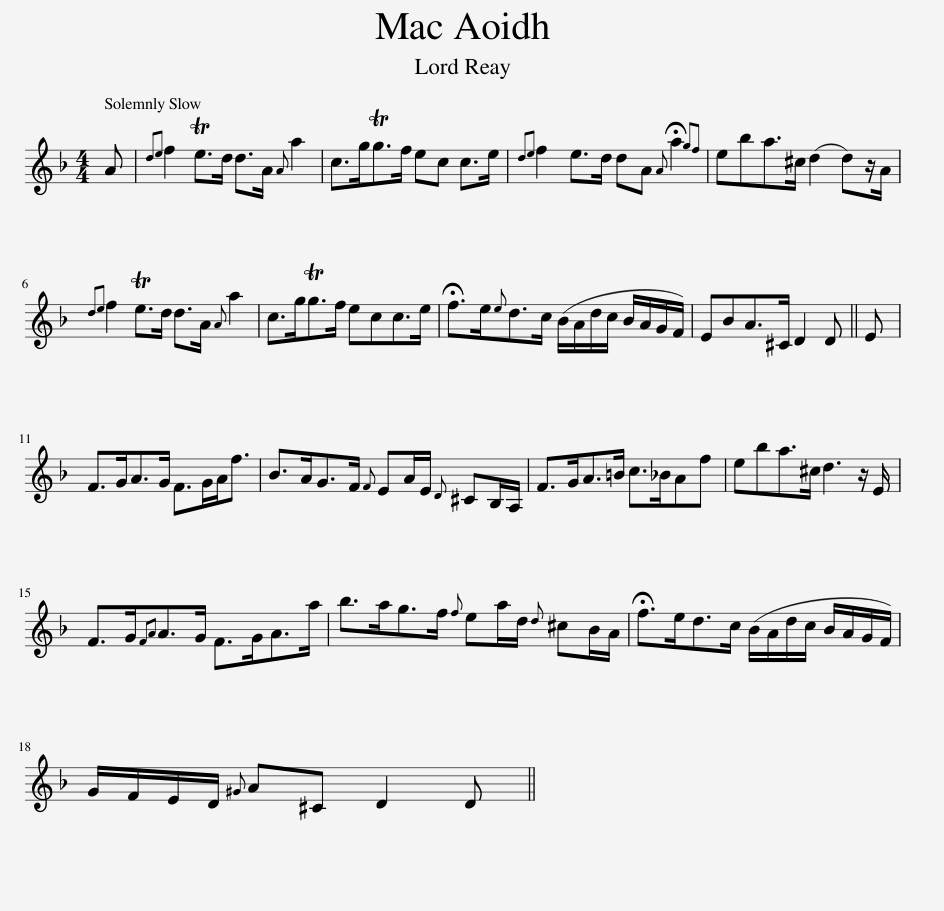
X:1
L:1/8
M:4/4
I:linebreak $
K:Dmin
V:1 treble
V:1
 A |{de} f2 Te>d d>A{A} a2 | c>gTg>f ec c>e |{de} f2 e>d dA{!fermata!A} !fermata!a2{!fermata!g!fermata!f} | eba>^c (d2 d)z/A/ |$ %5
{de} f2 Te>d d>A{A} a2 | c>gTg>f ecc>e | !fermata!f>e{e}d>c (B/A/d/c/ B/A/G/F/) | EBA>^C D2 D || E |$ %10
 F>GA>G F>GA<f | B>AG>F{F} EA/E/{D} ^CB,/A,/ | F>GA>=B c>_BAf | eba>^c d3 z/ E/ |$ F>G{FA}A>G F>GA>a | %15
 b>ag>f{f} ea/d/{d} ^cB/A/ | !fermata!f>ed>c (B/A/d/c/ B/A/G/F/) |$ G/F/E/D/{^G} A^C D2 D || %18
